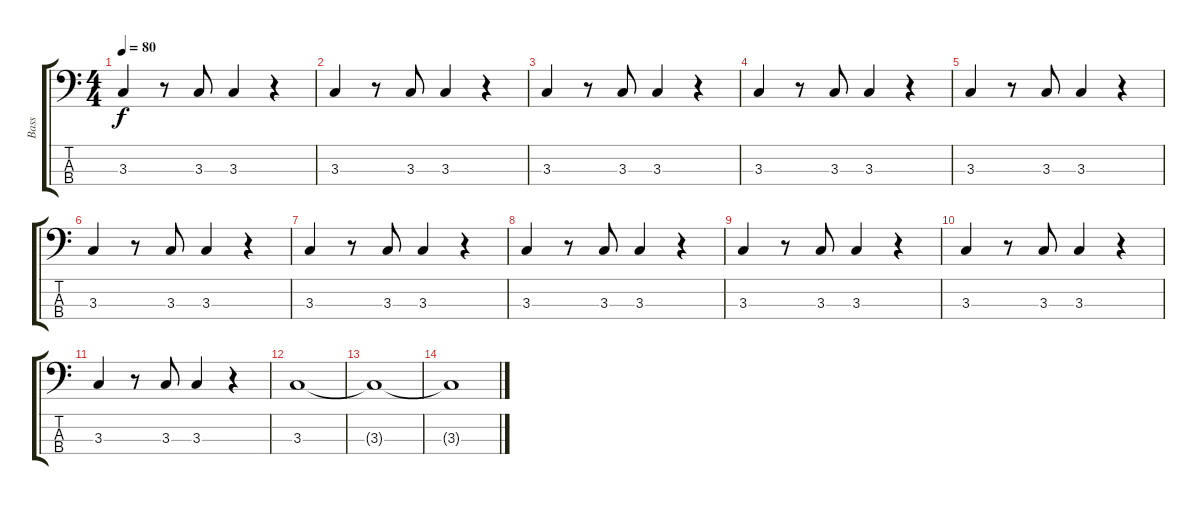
\track ("Bass" "Bass") {instrument electricbassfinger}
\staff {score tabs}
\tuning (G2 D2 A1 E1) {hide}
\ts (4 4)
\tempo 80
\clef f4
\ks c
3.3.4{dy f} r.8 3.3.8 3.3.4 r.4 |
3.3.4 r.8 3.3.8 3.3.4 r.4 |
3.3.4 r.8 3.3.8 3.3.4 r.4 |
3.3.4 r.8 3.3.8 3.3.4 r.4 |
3.3.4 r.8 3.3.8 3.3.4 r.4 |
3.3.4 r.8 3.3.8 3.3.4 r.4 |
3.3.4 r.8 3.3.8 3.3.4 r.4 |
3.3.4 r.8 3.3.8 3.3.4 r.4 |
3.3.4 r.8 3.3.8 3.3.4 r.4 |
3.3.4 r.8 3.3.8 3.3.4 r.4 |
3.3.4 r.8 3.3.8 3.3.4 r.4 |
3.3.1{volume 9} |
3.3{t}.1{volume 5} |
3.3{t}.1{volume 0}
